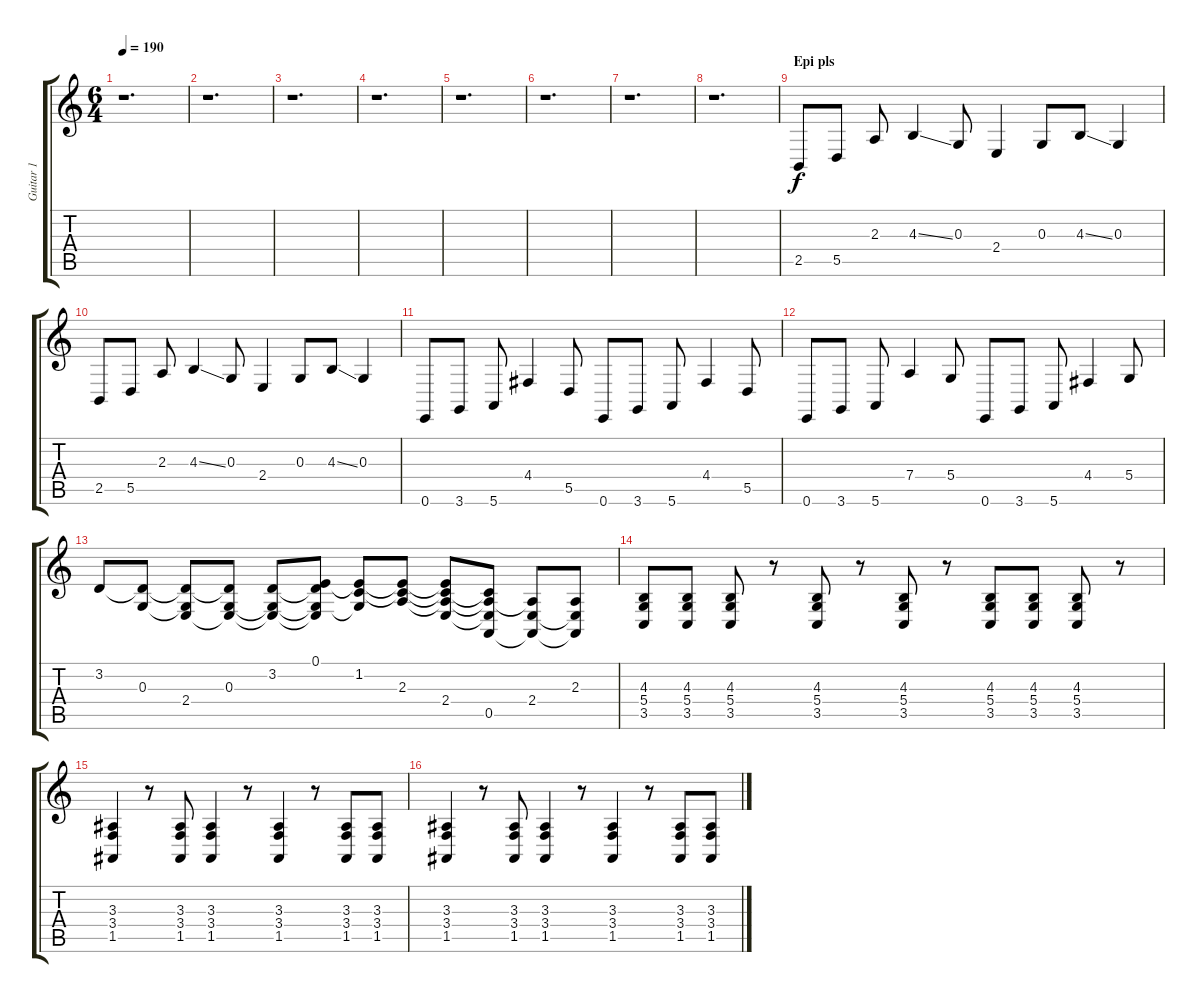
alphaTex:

\track ("Guitar 1" "Guitar 1") {instrument reversecymbal}
\staff {score tabs}
\tuning (E4 B3 G3 D3 A2 E2) {hide}
\ts (6 4)
\tempo 190
\clef g2
\ks c
r.1{d dy f} |
r.1{d} |
r.1{d} |
r.1{d} |
r.1{d} |
r.1{d} |
r.1{d} |
r.1{d} |
\section ("" "Epi pls")
2.5.8 5.5.8 2.3.8 4.3{ss}.4 0.3.8 2.4.4 0.3.8 4.3{ss}.8 0.3.4 |
2.5.8 5.5.8 2.3.8 4.3{ss}.4 0.3.8 2.4.4 0.3.8 4.3{ss}.8 0.3.4 |
0.6.8 3.6.8 5.6.8 4.4.4 5.5.8 0.6.8 3.6.8 5.6.8 4.4.4 5.5.8 |
0.6.8 3.6.8 5.6.8 7.4.4 5.4.8 0.6.8 3.6.8 5.6.8 4.4.4 5.4.8 |
3.2.8 (3.2{t} 0.3).8 (3.2{t} 0.3{t} 2.4).8 (3.2{t} 0.3 2.4{t}).8 (3.2 0.3{t} 2.4{t}).8 (0.1 3.2{t} 0.3{t} 2.4{t}).8 (0.1{t} 1.2 0.3{t}).8 (0.1{t} 1.2{t} 2.3).8 (0.1{t} 1.2{t} 2.3{t} 2.4).8 (1.2{t} 2.3{t} 2.4{t} 0.5).8 (2.3{t} 2.4 0.5{t}).8 (2.3 2.4{t} 0.5{t}).8 |
(4.3 5.4 3.5).8 (4.3 5.4 3.5).8 (4.3 5.4 3.5).8 r.8 (4.3 5.4 3.5).8 r.8 (4.3 5.4 3.5).8 r.8 (4.3 5.4 3.5).8 (4.3 5.4 3.5).8 (4.3 5.4 3.5).8 r.8 |
(3.3 3.4 1.5).4 r.8 (3.3 3.4 1.5).8 (3.3 3.4 1.5).4 r.8 (3.3 3.4 1.5).4 r.8 (3.3 3.4 1.5).8 (3.3 3.4 1.5).8 |
(3.3 3.4 1.5).4 r.8 (3.3 3.4 1.5).8 (3.3 3.4 1.5).4 r.8 (3.3 3.4 1.5).4 r.8 (3.3 3.4 1.5).8 (3.3 3.4 1.5).8
